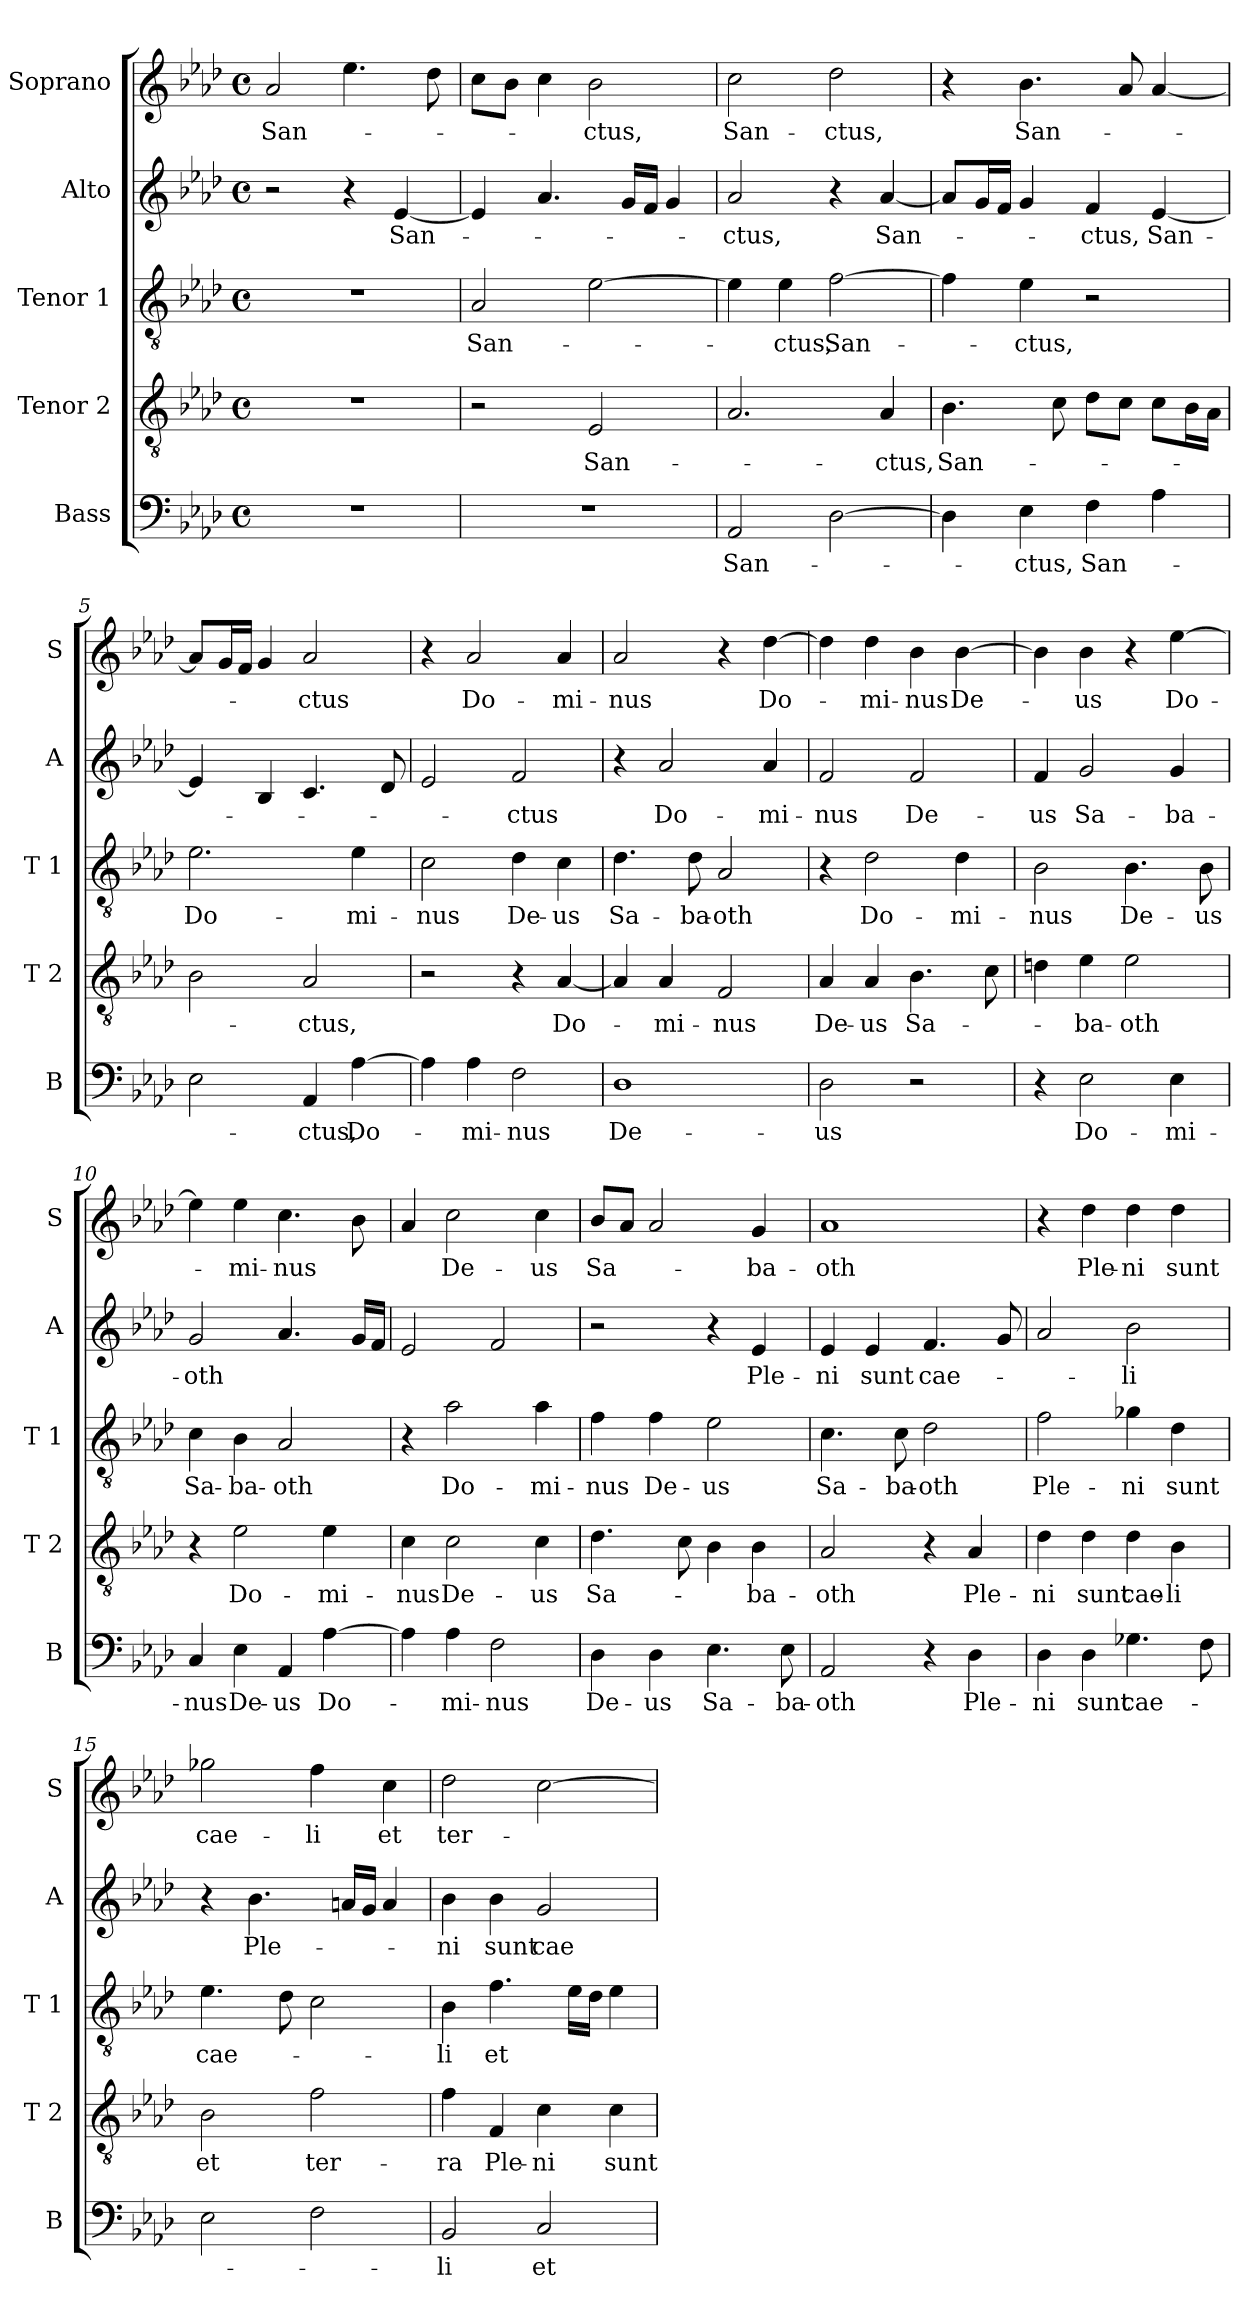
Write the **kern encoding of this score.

**kern	**text	**kern	**text	**kern	**text	**kern	**text	**kern	**text
*part5	*part5	*part4	*part4	*part3	*part3	*part2	*part2	*part1	*part1
*staff5	*staff5	*staff4	*staff4	*staff3	*staff3	*staff2	*staff2	*staff1	*staff1
*I"Bass	*	*I"Tenor 2	*	*I"Tenor 1	*	*I"Alto	*	*I"Soprano	*
*I'B	*	*I'T 2	*	*I'T 1	*	*I'A	*	*I'S	*
*clefF4	*	*clefGv2	*	*clefGv2	*	*clefG2	*	*clefG2	*
*k[b-e-a-d-]	*	*k[b-e-a-d-]	*	*k[b-e-a-d-]	*	*k[b-e-a-d-]	*	*k[b-e-a-d-]	*
*A-:	*	*A-:	*	*A-:	*	*A-:	*	*A-:	*
*M4/4	*	*M4/4	*	*M4/4	*	*M4/4	*	*M4/4	*
*met(c)	*	*met(c)	*	*met(c)	*	*met(c)	*	*met(c)	*
=1	=1	=1	=1	=1	=1	=1	=1	=1	=1
1r	.	1r	.	1r	.	2r	.	2a-/	San-
.	.	.	.	.	.	4r	.	4.ee-\	.
.	.	.	.	.	.	[4e-/	San-	.	.
.	.	.	.	.	.	.	.	8dd-\	.
=2	=2	=2	=2	=2	=2	=2	=2	=2	=2
1r	.	2r	.	2A-/	San-	4e-/]	.	8cc\L	.
.	.	.	.	.	.	.	.	8b-\J	.
.	.	.	.	.	.	4.a-/	.	4cc\	.
.	.	2E-/	San-	[2e-\	.	.	.	2b-\	-ctus,
.	.	.	.	.	.	16g/LL	.	.	.
.	.	.	.	.	.	16f/JJ	.	.	.
.	.	.	.	.	.	4g/	.	.	.
=3	=3	=3	=3	=3	=3	=3	=3	=3	=3
2AA-/	San-	2.A-/	.	4e-\]	.	2a-/	-ctus,	2cc\	San-
.	.	.	.	4e-\	-ctus,	.	.	.	.
[2D-\	.	.	.	[2f\	San-	4r	.	2dd-\	-ctus,
.	.	4A-/	-ctus,	.	.	[4a-/	San-	.	.
=4	=4	=4	=4	=4	=4	=4	=4	=4	=4
4D-\]	.	4.B-\	San-	4f\]	.	8a-/L]	.	4r	.
.	.	.	.	.	.	16g/L	.	.	.
.	.	.	.	.	.	16f/JJ	.	.	.
4E-\	-ctus,	.	.	4e-\	-ctus,	4g/	.	4.b-\	San-
.	.	8c\	.	.	.	.	.	.	.
4F\	San-	8d-\L	.	2r	.	4f/	-ctus,	.	.
.	.	8c\J	.	.	.	.	.	8a-/	.
4A-\	.	8c\L	.	.	.	[4e-/	San-	[4a-/	.
.	.	16B-\L	.	.	.	.	.	.	.
.	.	16A-\JJ	.	.	.	.	.	.	.
!!LO:LB:g=z
=5	=5	=5	=5	=5	=5	=5	=5	=5	=5
2E-\	.	2B-\	.	2.e-\	Do-	4e-/]	.	8a-/L]	.
.	.	.	.	.	.	.	.	16g/L	.
.	.	.	.	.	.	.	.	16f/JJ	.
.	.	.	.	.	.	4B-/	.	4g/	.
4AA-/	-ctus,	2A-/	-ctus,	.	.	4.c/	.	2a-/	-ctus
[4A-\	Do-	.	.	4e-\	-mi-	.	.	.	.
.	.	.	.	.	.	8d-/	.	.	.
=6	=6	=6	=6	=6	=6	=6	=6	=6	=6
4A-\]	.	2r	.	2c\	-nus	2e-/	.	4r	.
4A-\	-mi-	.	.	.	.	.	.	2a-/	Do-
2F\	-nus	4r	.	4d-\	De-	2f/	-ctus	.	.
.	.	[4A-/	Do-	4c\	-us	.	.	4a-/	-mi-
=7	=7	=7	=7	=7	=7	=7	=7	=7	=7
1D-	De-	4A-/]	.	4.d-\	Sa-	4r	.	2a-/	-nus
.	.	4A-/	-mi-	.	.	2a-/	Do-	.	.
.	.	.	.	8d-\	-ba-	.	.	.	.
.	.	2F/	-nus	2A-/	-oth	.	.	4r	.
.	.	.	.	.	.	4a-/	-mi-	[4dd-\	Do-
=8	=8	=8	=8	=8	=8	=8	=8	=8	=8
2D-\	-us	4A-/	De-	4r	.	2f/	-nus	4dd-\]	.
.	.	4A-/	-us	2d-\	Do-	.	.	4dd-\	-mi-
2r	.	4.B-\	Sa-	.	.	2f/	De-	4b-\	-nus
.	.	.	.	4d-\	-mi-	.	.	[4b-\	De-
.	.	8c\	.	.	.	.	.	.	.
=9	=9	=9	=9	=9	=9	=9	=9	=9	=9
4r	.	4dn\	.	2B-\	-nus	4f/	-us	4b-\]	.
2E-\	Do-	4e-\	-ba-	.	.	2g/	Sa-	4b-\	-us
.	.	2e-\	-oth	4.B-\	De-	.	.	4r	.
4E-\	-mi-	.	.	.	.	4g/	-ba-	[4ee-\	Do-
.	.	.	.	8B-\	-us	.	.	.	.
!!LO:PB:g=z
=10	=10	=10	=10	=10	=10	=10	=10	=10	=10
4C/	-nus	4r	.	4c\	Sa-	2g/	-oth	4ee-\]	.
4E-\	De-	2e-\	Do-	4B-\	-ba-	.	.	4ee-\	-mi-
4AA-/	-us	.	.	2A-/	-oth	4.a-/	.	4.cc\	-nus
[4A-\	Do-	4e-\	-mi-	.	.	.	.	.	.
.	.	.	.	.	.	16g/LL	.	8b-\	.
.	.	.	.	.	.	16f/JJ	.	.	.
=11	=11	=11	=11	=11	=11	=11	=11	=11	=11
4A-\]	.	4c\	-nus	4r	.	2e-/	.	4a-/	.
4A-\	-mi-	2c\	De-	2a-\	Do-	.	.	2cc\	De-
2F\	-nus	.	.	.	.	2f/	.	.	.
.	.	4c\	-us	4a-\	-mi-	.	.	4cc\	-us
=12	=12	=12	=12	=12	=12	=12	=12	=12	=12
4D-\	De-	4.d-\	Sa-	4f\	-nus	2r	.	8b-/L	Sa-
.	.	.	.	.	.	.	.	8a-/J	.
4D-\	-us	.	.	4f\	De-	.	.	2a-/	.
.	.	8c\	.	.	.	.	.	.	.
4.E-\	Sa-	4B-\	.	2e-\	-us	4r	.	.	.
.	.	4B-\	-ba-	.	.	4e-/	Ple-	4g/	-ba-
8E-\	-ba-	.	.	.	.	.	.	.	.
=13	=13	=13	=13	=13	=13	=13	=13	=13	=13
2AA-/	-oth	2A-/	-oth	4.c\	Sa-	4e-/	-ni	1a-	-oth
.	.	.	.	.	.	4e-/	sunt	.	.
.	.	.	.	8c\	-ba-	.	.	.	.
4r	.	4r	.	2d-\	-oth	4.f/	cae-	.	.
4D-\	Ple-	4A-/	Ple-	.	.	.	.	.	.
.	.	.	.	.	.	8g/	.	.	.
=14	=14	=14	=14	=14	=14	=14	=14	=14	=14
4D-\	-ni	4d-\	-ni	2f\	Ple-	2a-/	.	4r	.
4D-\	sunt	4d-\	sunt	.	.	.	.	4dd-\	Ple-
4.G-X\	cae-	4d-\	cae-	4g-X\	-ni	2b-\	-li	4dd-\	-ni
.	.	4B-\	-li	4d-\	sunt	.	.	4dd-\	sunt
8F\	.	.	.	.	.	.	.	.	.
!!LO:LB:g=z
=15	=15	=15	=15	=15	=15	=15	=15	=15	=15
2E-\	.	2B-\	et	4.e-\	cae-	4r	.	2gg-X\	cae-
.	.	.	.	.	.	4.b-\	Ple-	.	.
.	.	.	.	8d-\	.	.	.	.	.
2F\	.	2f\	ter-	2c\	.	.	.	4ff\	-li
.	.	.	.	.	.	16an/LL	.	.	.
.	.	.	.	.	.	16g/JJ	.	.	.
.	.	.	.	.	.	4a/	.	4cc\	et
=16	=16	=16	=16	=16	=16	=16	=16	=16	=16
2BB-/	-li	4f\	-ra	4B-\	-li	4b-\	-ni	2dd-\	ter-
.	.	4F/	Ple-	4.f\	et	4b-\	sunt	.	.
2C/	et	4c\	-ni	.	.	2g/	cae-	[2cc\	.
.	.	.	.	16e-\LL	.	.	.	.	.
.	.	.	.	16d-\JJ	.	.	.	.	.
.	.	4c\	sunt	4e-\	.	.	.	.	.
=	=	=	=	=	=	=	=	=	=
*-	*-	*-	*-	*-	*-	*-	*-	*-	*-
